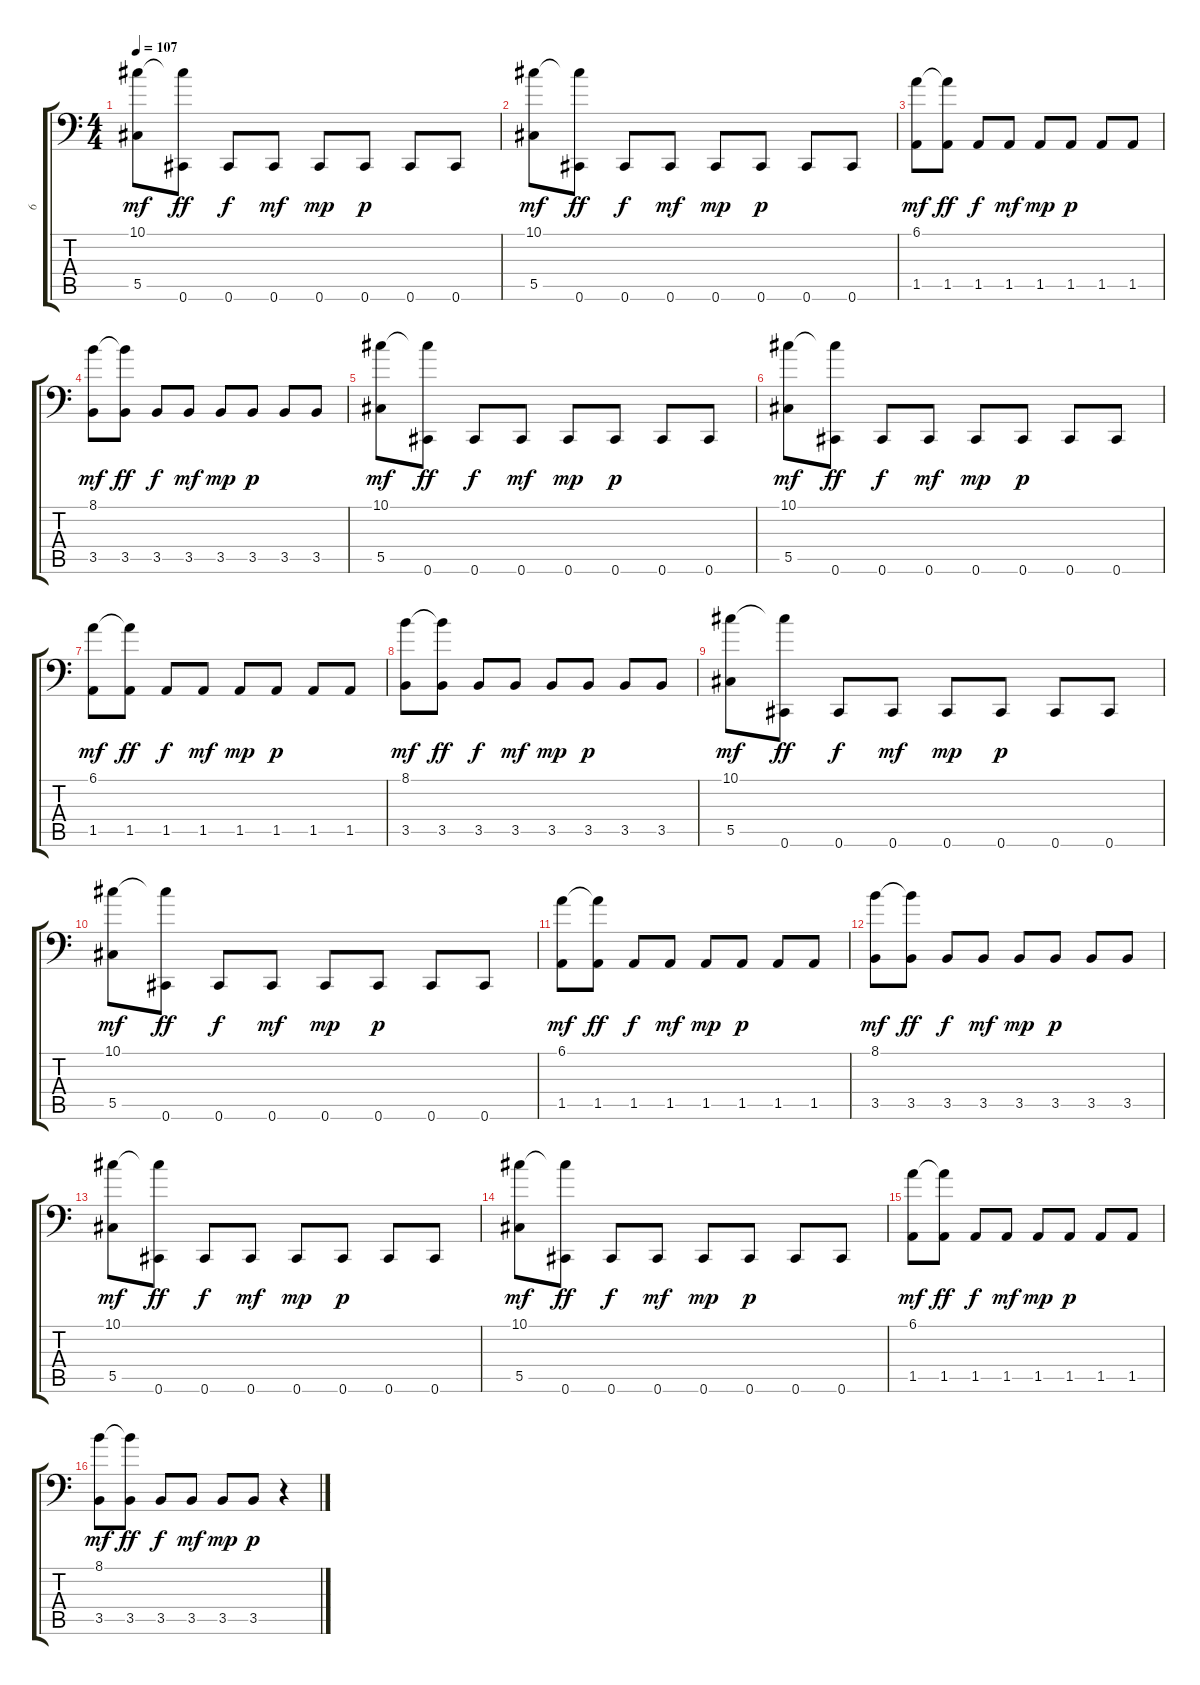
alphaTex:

\track ("6" "6") {instrument synthbass1}
\staff {score tabs}
\tuning (Eb3 Bb2 Gb2 Db2 Ab1 Db1) {hide}
\ts (4 4)
\tempo 107
\clef f4
\ks c
(10.1 5.5).8{dy mf} (10.1{t} 0.6).8{dy ff} 0.6.8{dy f} 0.6.8{dy mf} 0.6.8{dy mp} 0.6.8{dy p} 0.6.8 0.6.8 |
(10.1 5.5).8{dy mf} (10.1{t} 0.6).8{dy ff} 0.6.8{dy f} 0.6.8{dy mf} 0.6.8{dy mp} 0.6.8{dy p} 0.6.8 0.6.8 |
(6.1 1.5).8{dy mf} (6.1{t} 1.5).8{dy ff} 1.5.8{dy f} 1.5.8{dy mf} 1.5.8{dy mp} 1.5.8{dy p} 1.5.8 1.5.8 |
(8.1 3.5).8{dy mf} (8.1{t} 3.5).8{dy ff} 3.5.8{dy f} 3.5.8{dy mf} 3.5.8{dy mp} 3.5.8{dy p} 3.5.8 3.5.8 |
(10.1 5.5).8{dy mf} (10.1{t} 0.6).8{dy ff} 0.6.8{dy f} 0.6.8{dy mf} 0.6.8{dy mp} 0.6.8{dy p} 0.6.8 0.6.8 |
(10.1 5.5).8{dy mf} (10.1{t} 0.6).8{dy ff} 0.6.8{dy f} 0.6.8{dy mf} 0.6.8{dy mp} 0.6.8{dy p} 0.6.8 0.6.8 |
(6.1 1.5).8{dy mf} (6.1{t} 1.5).8{dy ff} 1.5.8{dy f} 1.5.8{dy mf} 1.5.8{dy mp} 1.5.8{dy p} 1.5.8 1.5.8 |
(8.1 3.5).8{dy mf} (8.1{t} 3.5).8{dy ff} 3.5.8{dy f} 3.5.8{dy mf} 3.5.8{dy mp} 3.5.8{dy p} 3.5.8 3.5.8 |
(10.1 5.5).8{dy mf} (10.1{t} 0.6).8{dy ff} 0.6.8{dy f} 0.6.8{dy mf} 0.6.8{dy mp} 0.6.8{dy p} 0.6.8 0.6.8 |
(10.1 5.5).8{dy mf} (10.1{t} 0.6).8{dy ff} 0.6.8{dy f} 0.6.8{dy mf} 0.6.8{dy mp} 0.6.8{dy p} 0.6.8 0.6.8 |
(6.1 1.5).8{dy mf} (6.1{t} 1.5).8{dy ff} 1.5.8{dy f} 1.5.8{dy mf} 1.5.8{dy mp} 1.5.8{dy p} 1.5.8 1.5.8 |
(8.1 3.5).8{dy mf} (8.1{t} 3.5).8{dy ff} 3.5.8{dy f} 3.5.8{dy mf} 3.5.8{dy mp} 3.5.8{dy p} 3.5.8 3.5.8 |
(10.1 5.5).8{dy mf} (10.1{t} 0.6).8{dy ff} 0.6.8{dy f} 0.6.8{dy mf} 0.6.8{dy mp} 0.6.8{dy p} 0.6.8 0.6.8 |
(10.1 5.5).8{dy mf} (10.1{t} 0.6).8{dy ff} 0.6.8{dy f} 0.6.8{dy mf} 0.6.8{dy mp} 0.6.8{dy p} 0.6.8 0.6.8 |
(6.1 1.5).8{dy mf} (6.1{t} 1.5).8{dy ff} 1.5.8{dy f} 1.5.8{dy mf} 1.5.8{dy mp} 1.5.8{dy p} 1.5.8 1.5.8 |
(8.1 3.5).8{dy mf} (8.1{t} 3.5).8{dy ff} 3.5.8{dy f} 3.5.8{dy mf} 3.5.8{dy mp} 3.5.8{dy p} r.4
